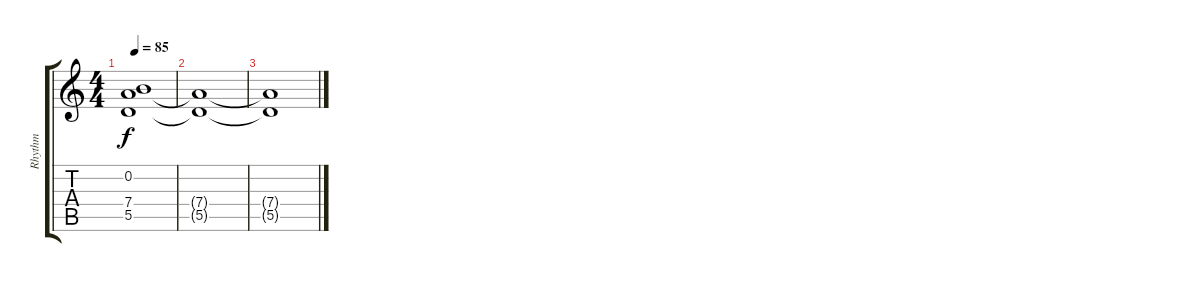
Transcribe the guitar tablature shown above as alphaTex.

\track ("Rhythm" "Rhythm") {instrument distortionguitar}
\staff {score tabs}
\tuning (E4 B3 G3 D3 A2 D2) {hide}
\ts (4 4)
\tempo 85
\clef g2
\ks c
(0.2 7.4{t} 5.5{t}).1{dy f} |
(7.4{t} 5.5{t}).1 |
(7.4{t} 5.5{t}).1
